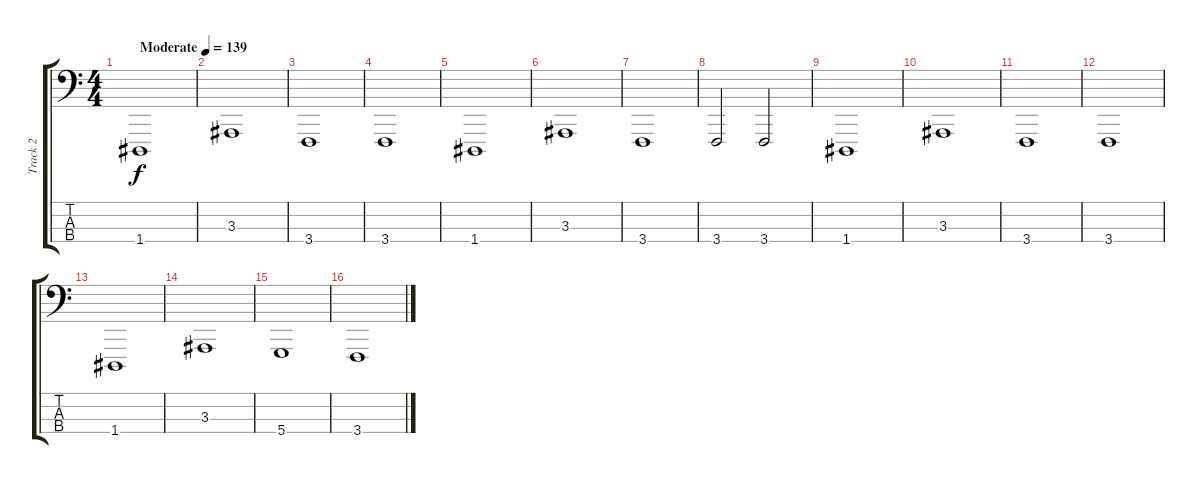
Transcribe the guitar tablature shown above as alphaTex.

\track ("Track 2" "Track 2") {instrument acousticgrandpiano}
\staff {score tabs}
\tuning (F2 C2 G1 D1) {hide}
\ts (4 4)
\tempo (139 "Moderate")
\clef f4
\ks c
1.4.1{dy f instrument acousticgrandpiano} |
3.3.1 |
3.4.1 |
3.4.1 |
1.4.1 |
3.3.1 |
3.4.1 |
3.4.2 3.4.2 |
1.4.1 |
3.3.1 |
3.4.1 |
3.4.1 |
1.4.1 |
3.3.1 |
5.4.1 |
3.4.1
